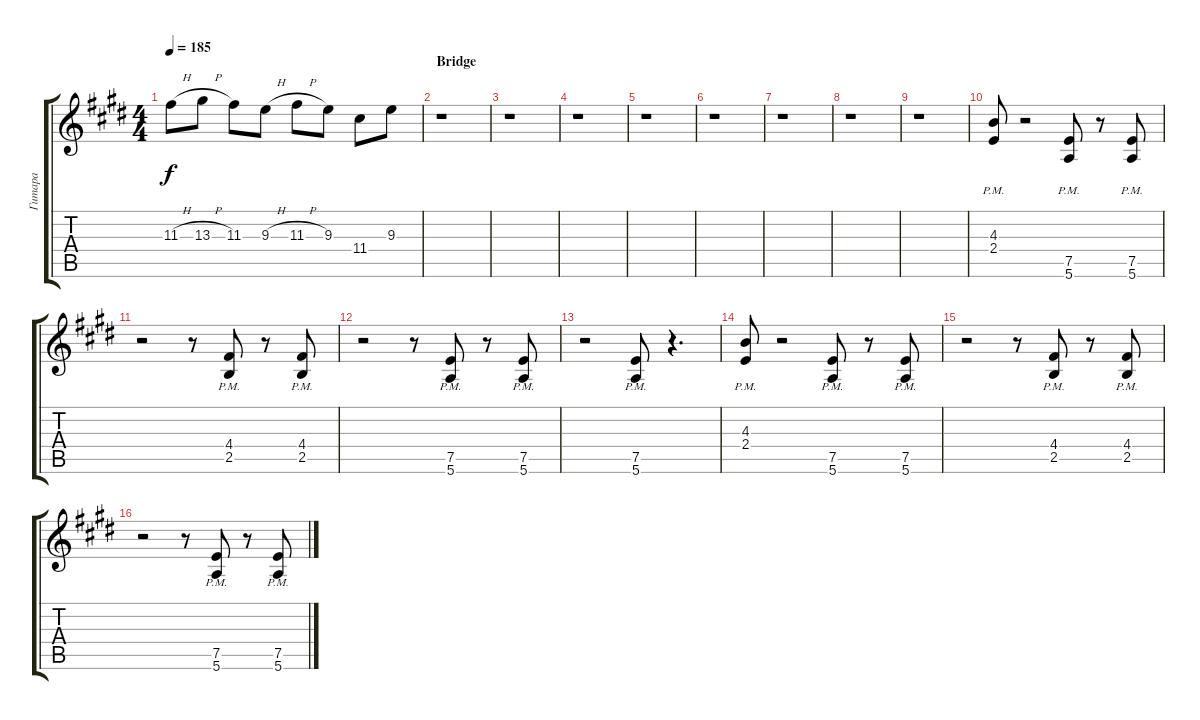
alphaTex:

\track ("Гитара" "Гитара") {instrument distortionguitar}
\staff {score tabs}
\tuning (E4 B3 G3 D3 A2 E2) {hide}
\ts (4 4)
\tempo 185
\clef g2
\ks c#minor
11.3{h}.8{dy f} 13.3{h}.8 11.3.8 9.3{h}.8 11.3{h}.8 9.3.8 11.4.8 9.3.8 |
\section ("" "Bridge")
r.1 |
r.1 |
r.1 |
r.1 |
r.1 |
r.1 |
r.1 |
r.1 |
(4.3{pm} 2.4{pm}).8 r.2 (7.5{pm} 5.6{pm}).8 r.8 (7.5{pm} 5.6{pm}).8 |
r.2 r.8 (4.4{pm} 2.5{pm}).8 r.8 (4.4{pm} 2.5{pm}).8 |
r.2 r.8 (7.5{pm} 5.6{pm}).8 r.8 (7.5{pm} 5.6{pm}).8 |
r.2 (7.5{pm} 5.6{pm}).8 r.4{d} |
(4.3{pm} 2.4{pm}).8 r.2 (7.5{pm} 5.6{pm}).8 r.8 (7.5{pm} 5.6{pm}).8 |
r.2 r.8 (4.4{pm} 2.5{pm}).8 r.8 (4.4{pm} 2.5{pm}).8 |
r.2 r.8 (7.5{pm} 5.6{pm}).8 r.8 (7.5{pm} 5.6{pm}).8
